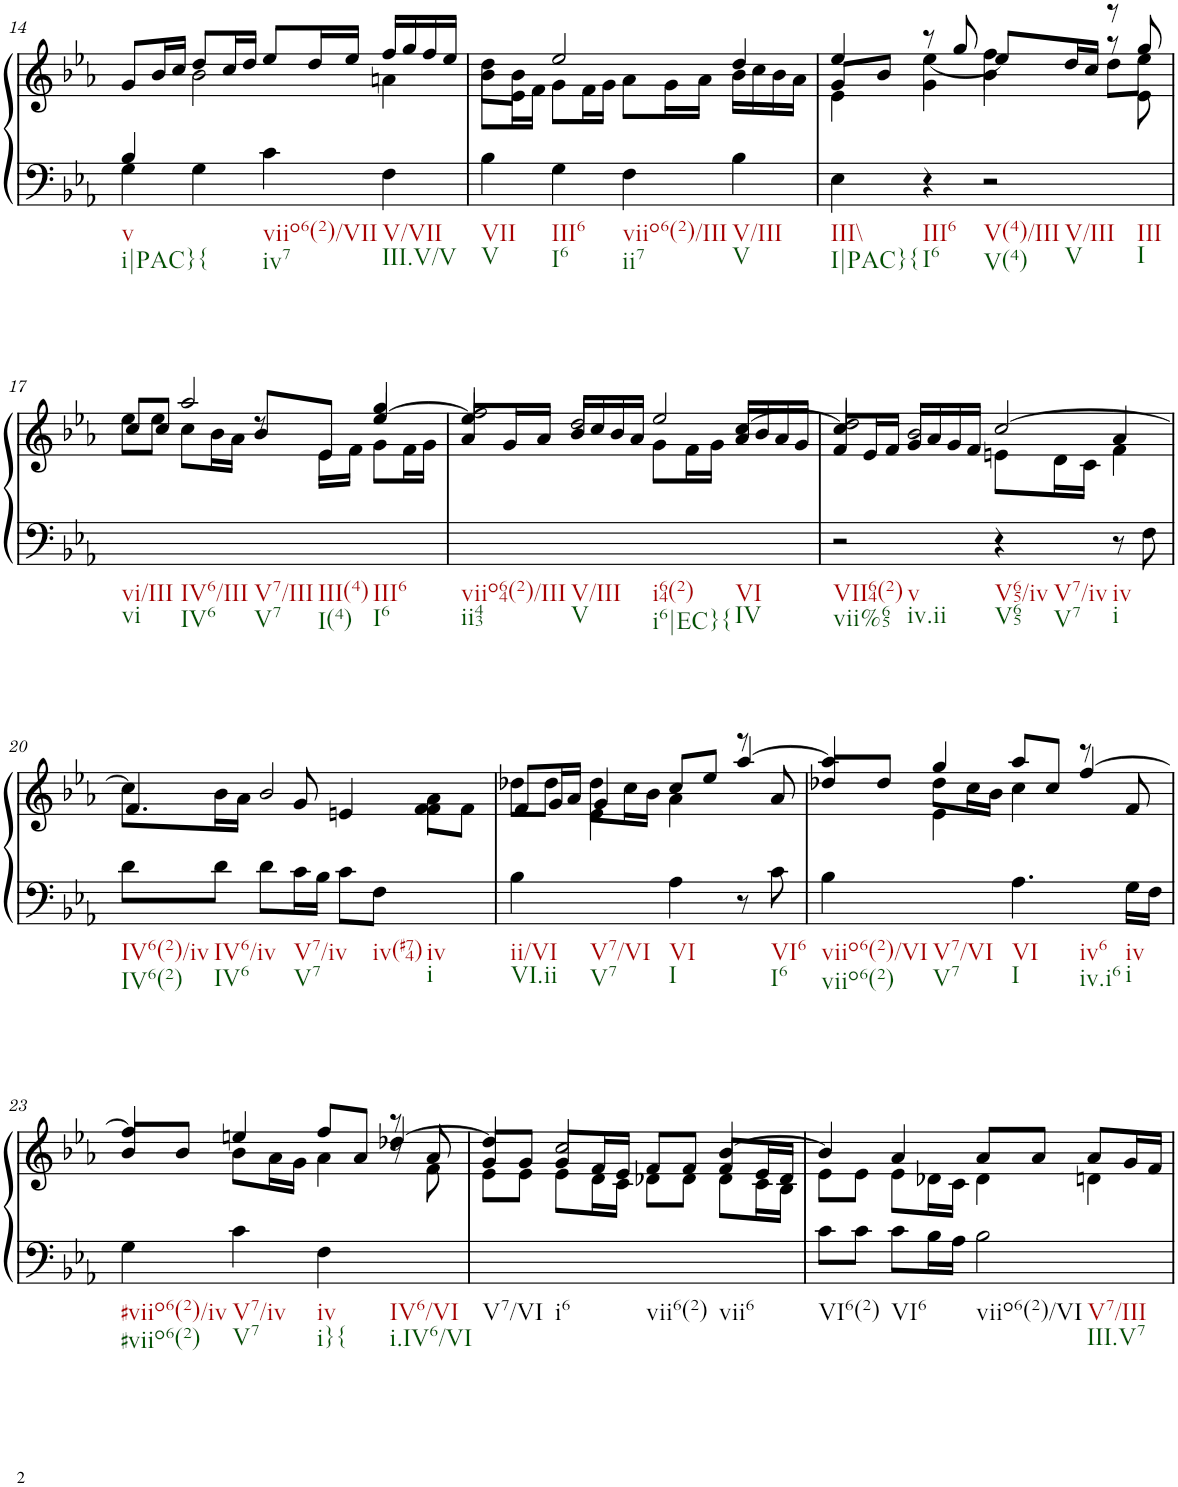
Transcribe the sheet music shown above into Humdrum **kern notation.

**kern	**kern
*part1	*part1
*staff2	*staff1
*I"Piano	*
*I'Pno.	*
!!LO:PB:g=z
*clefF4	*clefG2
*k[b-e-a-]	*k[b-e-a-]
*M4/4	*M4/4
*met(c)	*met(c)
=14	=14
*^	*^
!LO:TX:b:t=v	!	!	!
!LO:TX:b:t=i|PAC}{	!	!	!
4G\	4B-/	8g/L	4ryy
.	.	16b-/L	.
.	.	16cc/JJ	.
4G\	2.ryy	8dd/L	2b-\
.	.	16cc/L	.
.	.	16dd/JJ	.
!LO:TX:b:t=viio6(2)/VII	!	!	!
!LO:TX:b:t=iv7	!	!	!
4c\	.	8ee-/L	.
.	.	16dd/L	.
.	.	16ee-/JJ	.
!LO:TX:b:t=V/VII	!	!	!
!LO:TX:b:t=III.V/V	!	!	!
4F\	.	16ff/LL	4an\
.	.	16gg/	.
.	.	16ff/	.
.	.	16ee-/JJ	.
*v	*v	*	*
=15	=15	=15
!LO:TX:b:t=VII	!	!
!LO:TX:b:t=V	!	!
4B-\	8b-\L	8dd\L
.	16e-\L	8b-\J
.	16f\JJ	.
!LO:TX:b:t=III6	!	!
!LO:TX:b:t=I6	!	!
4G\	8g\L	2ee-/
.	16f\L	.
.	16g\JJ	.
!LO:TX:b:t=viio6(2)/III	!	!
!LO:TX:b:t=ii7	!	!
4F\	8a-\L	.
.	16g\L	.
.	16a-\JJ	.
!LO:TX:b:t=V/III	!	!
!LO:TX:b:t=V	!	!
4B-\	16b-\LL	4dd/
.	16cc\	.
.	16b-\	.
.	16a-\JJ	.
=16	=16	=16
*	*	*^
!LO:TX:b:t=III\\	!	!	!
!LO:TX:b:t=I|PAC}{	!	!	!
4E-\	4e-\	4ee-/	8g/L
.	.	.	8b-/J
!LO:TX:b:t=III6	!	!	!
!LO:TX:b:t=I6	!	!	!
4r	4g\	8r	[4ee-\
.	.	8gg/	.
!LO:TX:b:t=V(4)/III	!	!	!
!LO:TX:b:t=V(4)	!	!	!
!LO:TX:b:t=V/III	!	!	!
!LO:TX:b:t=V	!	!	!
!LO:TX:b:t=III	!	!	!
!LO:TX:b:t=I	!	!	!
2r	4b-\	4ff\	8ee-/L]
.	.	.	16dd/L
.	.	.	16cc/JJ
.	8r	8r	8dd\L
.	8e-\	8gg/	8ee-\J
!!LO:LB:g=z	!!	!!
=17	=17	=17	=17
!LO:TX:b:t=vi/III	!	!	!
!LO:TX:b:t=vi	!	!	!
!LO:TX:b:t=IV6/III	!	!	!
!LO:TX:b:t=IV6	!	!	!
!LO:TX:b:t=V7/III	!	!	!
!LO:TX:b:t=V7	!	!	!
!LO:TX:b:t=III(4)	!	!	!
!LO:TX:b:t=I(4)	!	!	!
!LO:TX:b:t=III6	!	!	!
!LO:TX:b:t=I6	!	!	!
1ryy	8cc/L	8ee-\L	2ryy
.	8cc/J	8ee-\J	.
.	8cc\L	2aa-/	.
.	16b-\L	.	.
.	16a-\JJ	.	.
.	8r	.	8b-/L
.	16e-\LL	.	8e-/J
.	16f\JJ	.	.
.	8g\L	4gg/	[4ee-/
.	16f\L	.	.
.	16g\JJ	.	.
=18	=18	=18	=18
!LO:TX:b:t=viio64(2)/III	!	!	!
!LO:TX:b:t=ii43	!	!	!
!LO:TX:b:t=V/III	!	!	!
!LO:TX:b:t=V	!	!	!
!LO:TX:b:t=i64(2)	!	!	!
!LO:TX:b:t=i6|EC}{	!	!	!
!LO:TX:b:t=VI	!	!	!
!LO:TX:b:t=IV	!	!	!
1ryy	8a-/L	2ff/	4ee-/]
.	16g/L	.	.
.	16a-/JJ	.	.
.	16b-/LL	.	2dd/
.	16cc/	.	.
.	16b-/	.	.
.	16a-/JJ	.	.
.	8g\L	2ee-/	.
.	16f\L	.	.
.	16g\JJ	.	.
.	16a-/LL	.	[4cc/
.	16b-/	.	.
.	16a-/	.	.
.	16g/JJ	.	.
=19	=19	=19	=19
!LO:TX:b:t=VII64(2)	!	!	!
!LO:TX:b:t=vii%65	!	!	!
!LO:TX:b:t=v	!	!	!
!LO:TX:b:t=iv.ii	!	!	!
2r	8f/L	2dd/	4cc/]
.	16e-/L	.	.
.	16f/JJ	.	.
.	16g/LL	.	2b-/
.	16a-/	.	.
.	16g/	.	.
.	16f/JJ	.	.
!LO:TX:b:t=V65/iv	!	!	!
!LO:TX:b:t=V65	!	!	!
!LO:TX:b:t=V7/iv	!	!	!
!LO:TX:b:t=V7	!	!	!
4r	8en\L	[2cc/	.
.	16d\L	.	.
.	16c\JJ	.	.
!LO:TX:b:t=iv	!	!	!
!LO:TX:b:t=i	!	!	!
8r	4f\	.	4a-/
8F\	.	.	.
!!LO:LB:g=z	!!	!!
=20	=20	=20	=20
!LO:TX:b:t=IV6(2)/iv	!	!	!
!LO:TX:b:t=IV6(2)	!	!	!
8d\L	4.f/	8cc\L]	2.ryy
!LO:TX:b:t=IV6/iv	!	!	!
!LO:TX:b:t=IV6	!	!	!
8d\J	.	16b-\L	.
.	.	16a-\JJ	.
8d\L	.	2b-/	.
!LO:TX:b:t=V7/iv	!	!	!
!LO:TX:b:t=V7	!	!	!
16c\L	8g/	.	.
16B-\JJ	.	.	.
8c\L	4en/	.	.
!LO:TX:b:t=iv(#74)	!	!	!
8F\J	.	.	.
!LO:TX:b:t=iv	!	!	!
!LO:TX:b:t=i	!	!	!
4ryy	4f\	8a-\L	4f\
.	.	8f\J	.
=21	=21	=21	=21
!LO:TX:b:t=ii/VI	!	!	!
!LO:TX:b:t=VI.ii	!	!	!
4B-\	8f/L	8dd-X\L	4ryy
.	16g/L	8dd-\J	.
.	16a-/JJ	.	.
!LO:TX:b:t=V7/VI	!	!	!
!LO:TX:b:t=V7	!	!	!
4ryy	4g/	8dd-\L	4e-\
.	.	16cc\L	.
.	.	16b-\JJ	.
!LO:TX:b:t=VI	!	!	!
!LO:TX:b:t=I	!	!	!
4A-\	4a-\	8cc/L	2ryy
.	.	8ee-/J	.
8r	8r	[4aa-/	.
!LO:TX:b:t=VI6	!	!	!
!LO:TX:b:t=I6	!	!	!
8c\	8a-/	.	.
=22	=22	=22	=22
!LO:TX:b:t=viio6(2)/VI	!	!	!
!LO:TX:b:t=viio6(2)	!	!	!
4B-\	8dd-X/L	4aa-/]	4ryy
.	8dd-/J	.	.
!LO:TX:b:t=V7/VI	!	!	!
!LO:TX:b:t=V7	!	!	!
4ryy	8dd-\L	4gg/	4e-\
.	16cc\L	.	.
.	16b-\JJ	.	.
!LO:TX:b:t=VI	!	!	!
!LO:TX:b:t=I	!	!	!
!LO:TX:b:t=iv6	!	!	!
!LO:TX:b:t=iv.i6	!	!	!
4.A-\	4cc\	8aa-/L	2ryy
.	.	8cc/J	.
.	8r	[4ff/	.
!LO:TX:b:t=iv	!	!	!
!LO:TX:b:t=i	!	!	!
16G\LL	8f/	.	.
16F\JJ	.	.	.
!!LO:LB:g=z	!!	!!
=23	=23	=23	=23
!LO:TX:b:t=#viio6(2)/iv	!	!	!
!LO:TX:b:t=#viio6(2)	!	!	!
4G\	8b-/L	4ff/]	2..ryy
.	8b-/J	.	.
!LO:TX:b:t=V7/iv	!	!	!
!LO:TX:b:t=V7	!	!	!
4c\	8b-\L	4een/	.
.	16a-\L	.	.
.	16g\JJ	.	.
!LO:TX:b:t=iv	!	!	!
!LO:TX:b:t=i}{	!	!	!
4F\	4a-\	8ff/L	.
.	.	8a-/J	.
!LO:TX:b:t=IV6/VI	!	!	!
!LO:TX:b:t=i.IV6/VI	!	!	!
8r	8r	[4dd-X/	.
8ryy	8a-/	.	8f\
=24	=24	=24	=24
*	*	*	*^
!LO:TX:b:t=V7/VI	!	!	!	!
4ryy	1ryy	4dd-/]	8g/L	8e-\L
.	.	.	8g/J	8e-\J
!LO:TX:b:t=i6	!	!	!	!
4ryy	.	2cc/	8g/L	8e-\L
.	.	.	16f/L	16d\L
.	.	.	16e-/JJ	16c\JJ
!LO:TX:b:t=vii6(2)	!	!	!	!
4ryy	.	.	8f/L	8d-X\L
.	.	.	8f/J	8d-\J
!LO:TX:b:t=vii6	!	!	!	!
4ryy	.	[4b-/	8f/L	8d-\L
.	.	.	16e-/L	16c\L
.	.	.	16d-/JJ	16B-\JJ
=25	=25	=25	=25	=25
!LO:TX:b:t=VI6(2)	!	!	!	!
*	*	*v	*v	*v
8c\L	8e-\L	4b-/]
8c\J	8e-\J	.
!LO:TX:b:t=VI6	!	!
8c\L	8e-\L	4a-/
16B-\L	16d-X\L	.
16A-\JJ	16c\JJ	.
!LO:TX:b:t=viio6(2)/VI	!	!
!LO:TX:b:t=V7/III	!	!
!LO:TX:b:t=III.V7	!	!
2B-\	4d-\	8a-/L
.	.	8a-/J
.	4dn\	8a-/L
.	.	16g/L
.	.	16f/JJ
*	*v	*v
=	=
*-	*-
